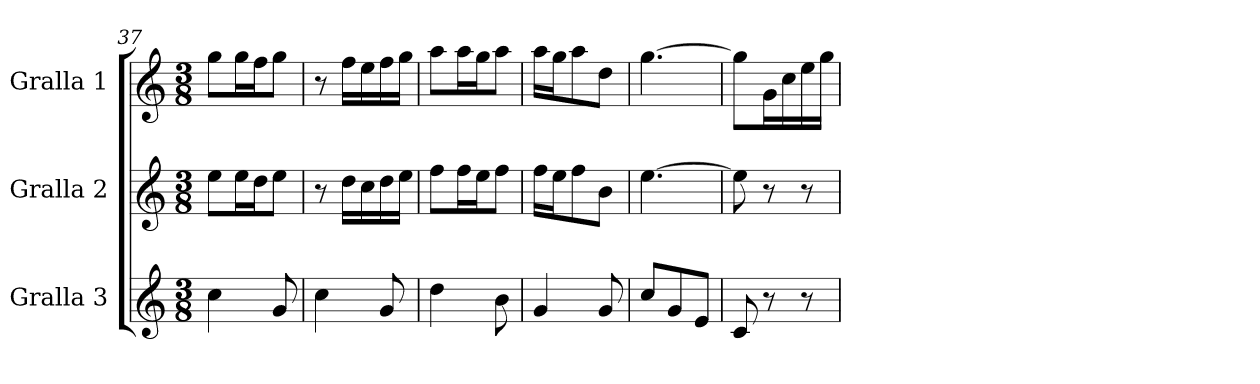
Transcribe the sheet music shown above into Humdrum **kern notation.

**kern	**kern	**kern
*part3	*part2	*part1
*staff3	*staff2	*staff1
*I"Gralla 3	*I"Gralla 2	*I"Gralla 1
*clefG2	*clefG2	*clefG2
*k[]	*k[]	*k[]
*M3/8	*M3/8	*M3/8
=37	=37	=37
4cc	8ee\L	8gg\L
.	16ee\L	16gg\L
.	16dd\J	16ff\J
8g	8ee\J	8gg\J
=38	=38	=38
4cc	8r	8r
.	16dd\LL	16ff\LL
.	16cc\	16ee\
8g	16dd\	16ff\
.	16ee\JJ	16gg\JJ
=39	=39	=39
4dd	8ff\L	8aa\L
.	16ff\L	16aa\L
.	16ee\J	16gg\J
8b	8ff\J	8aa\J
=40	=40	=40
4g	16ff\LL	16aa\LL
.	16ee\J	16gg\J
.	8ff\	8aa\
8g	8b\J	8dd\J
=41	=41	=41
8cc/L	[4.ee	[4.gg
8g/	.	.
8e/J	.	.
=42	=42	=42
8c	8ee]	8gg\L]
8r	8r	16g\L
.	.	16cc\
8r	8r	16ee\
.	.	16gg\JJ
=	=	=
*-	*-	*-
